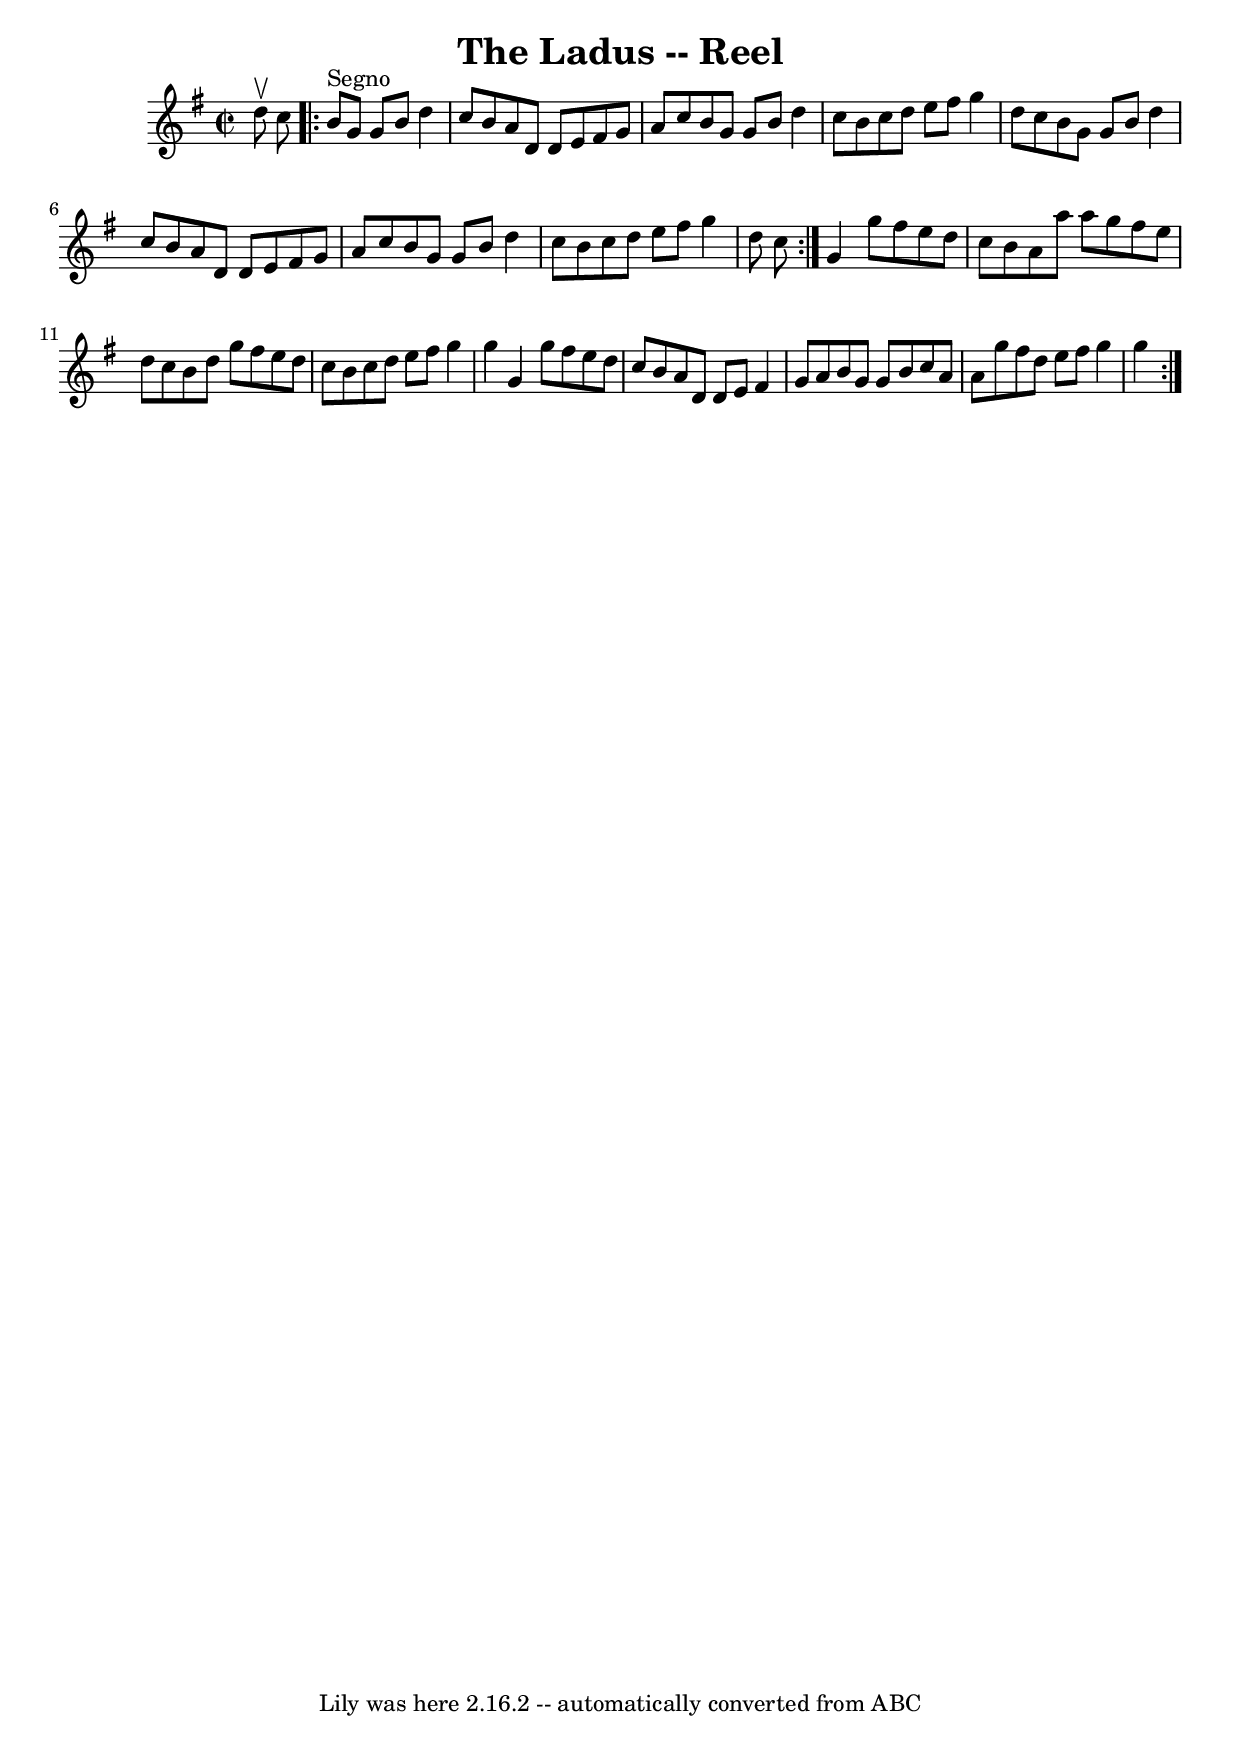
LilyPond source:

\version "2.16.2"
\include "Mammoth.ily"
\header {
  %% book = "Ryan's Mammoth Collection"
 crossRefNumber = "1"
 footnotes = ""
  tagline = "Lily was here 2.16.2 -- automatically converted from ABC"
  title = "The Ladus -- Reel"

}
voicedefault =  {



  \repeat volta 2 {

    \override Staff.TimeSignature #'style = #'C
    \time 2/2 
    \key g \major
 d''8^\upbow c''8    
    \repeat volta 2 { b'8^"Segno" g'8 g'8 b'8 d''4 c''8 b'8   |
 a'8 d'8 d'8 e'8 fs'8 g'8 a'8 c''8   |
 b'8 g'8 g'8 b'8 d''4 c''8 b'8   |
 c''8 d''8 e''8 fs''8 g''4 d''8 c''8   |
 b'8 g'8 g'8 b'8 d''4 c''8 b'8   |
 a'8 d'8 d'8 e'8 fs'8 g'8 a'8 c''8  |
 b'8 g'8 g'8 b'8 d''4 c''8 b'8   |
 c''8 d''8    
 e''8 fs''8 g''4 d''8 c''8       }      |
 g'4 g''8 fs''8 e''8 d''8 c''8 b'8  |
 a'8 a''8 a''8 g''8 fs''8 e''8 d''8 c''8   |
 b'8 d''8 g''8 fs''8 e''8 d''8 c''8 b'8   |
 c''8 d''8 e''8 fs''8 g''4 g''4   |
 g'4 g''8 fs''8 e''8 d''8 c''8 b'8   |
 a'8 d'8 d'8 e'8 fs'4 g'8 a'8   |
 b'8 g'8 g'8 b'8 c''8 a'8 a'8 g''8  |
    
 fs''8 d''8 e''8 fs''8 g''4 g''4    
  }   

}

\score{
  <<

    \context Staff="default"
    {
      \voicedefault 
      
    }

  >>
  \layout {
    
  }
  \midi {
  }

}
